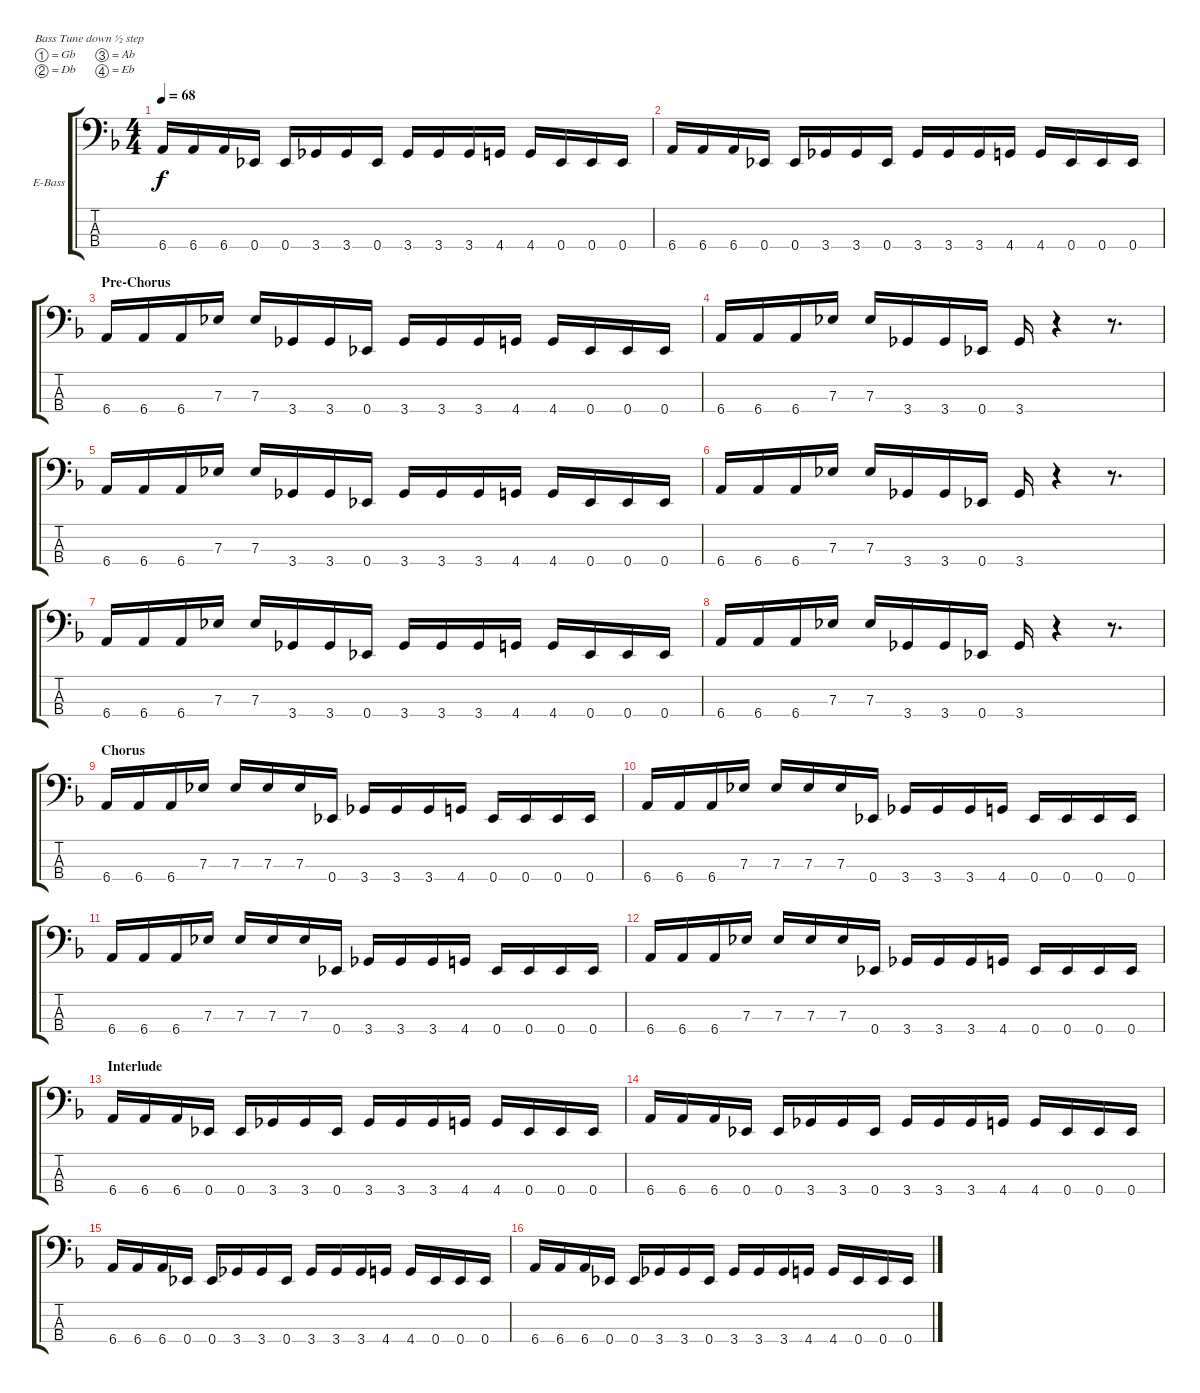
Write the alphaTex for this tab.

\defaultSystemsLayout 4
\bracketExtendMode groupsimilarinstruments
\firstSystemTrackNameOrientation horizontal
\otherSystemsTrackNameOrientation horizontal
\track ("Electric Bass" "E-Bass") {instrument electricbassfinger}
\staff {score tabs}
\tuning (Gb2 Db2 Ab1 Eb1)
\ts (4 4)
\tempo 68
\clef f4
\scale
1.05422
\ks f
6.4.16{dy f} 6.4.16 6.4.16 0.4.16 0.4.16 3.4.16 3.4.16 0.4.16 3.4.16 3.4.16 3.4.16 4.4.16 4.4.16 0.4.16 0.4.16 0.4.16 |
\scale
0.945776 6.4.16 6.4.16 6.4.16 0.4.16 0.4.16 3.4.16 3.4.16 0.4.16 3.4.16 3.4.16 3.4.16 4.4.16 4.4.16 0.4.16 0.4.16 0.4.16 |
\section ("" "Pre-Chorus")
\scale
1.05422 6.4.16 6.4.16 6.4.16 7.3.16 7.3.16 3.4.16 3.4.16 0.4.16 3.4.16 3.4.16 3.4.16 4.4.16 4.4.16 0.4.16 0.4.16 0.4.16 |
\scale
0.945776 6.4.16 6.4.16 6.4.16 7.3.16 7.3.16 3.4.16 3.4.16 0.4.16 3.4.16 r.4 r.8{d} |
\scale
1.05422 6.4.16 6.4.16 6.4.16 7.3.16 7.3.16 3.4.16 3.4.16 0.4.16 3.4.16 3.4.16 3.4.16 4.4.16 4.4.16 0.4.16 0.4.16 0.4.16 |
\scale
0.945776 6.4.16 6.4.16 6.4.16 7.3.16 7.3.16 3.4.16 3.4.16 0.4.16 3.4.16 r.4 r.8{d} |
\scale
1.05422 6.4.16 6.4.16 6.4.16 7.3.16 7.3.16 3.4.16 3.4.16 0.4.16 3.4.16 3.4.16 3.4.16 4.4.16 4.4.16 0.4.16 0.4.16 0.4.16 |
\scale
0.945776 6.4.16 6.4.16 6.4.16 7.3.16 7.3.16 3.4.16 3.4.16 0.4.16 3.4.16 r.4 r.8{d} |
\section ("" "Chorus")
\scale
1.05422 6.4.16 6.4.16 6.4.16 7.3.16 7.3.16 7.3.16 7.3.16 0.4.16 3.4.16 3.4.16 3.4.16 4.4.16 0.4.16 0.4.16 0.4.16 0.4.16 |
\scale
0.945776 6.4.16 6.4.16 6.4.16 7.3.16 7.3.16 7.3.16 7.3.16 0.4.16 3.4.16 3.4.16 3.4.16 4.4.16 0.4.16 0.4.16 0.4.16 0.4.16 |
\scale
1.05422 6.4.16 6.4.16 6.4.16 7.3.16 7.3.16 7.3.16 7.3.16 0.4.16 3.4.16 3.4.16 3.4.16 4.4.16 0.4.16 0.4.16 0.4.16 0.4.16 |
\scale
0.945776 6.4.16 6.4.16 6.4.16 7.3.16 7.3.16 7.3.16 7.3.16 0.4.16 3.4.16 3.4.16 3.4.16 4.4.16 0.4.16 0.4.16 0.4.16 0.4.16 |
\section ("" "Interlude")
\scale
1.05422 6.4.16 6.4.16 6.4.16 0.4.16 0.4.16 3.4.16 3.4.16 0.4.16 3.4.16 3.4.16 3.4.16 4.4.16 4.4.16 0.4.16 0.4.16 0.4.16 |
\scale
0.945776 6.4.16 6.4.16 6.4.16 0.4.16 0.4.16 3.4.16 3.4.16 0.4.16 3.4.16 3.4.16 3.4.16 4.4.16 4.4.16 0.4.16 0.4.16 0.4.16 |
\scale
1.05422 6.4.16 6.4.16 6.4.16 0.4.16 0.4.16 3.4.16 3.4.16 0.4.16 3.4.16 3.4.16 3.4.16 4.4.16 4.4.16 0.4.16 0.4.16 0.4.16 |
\scale
0.945776 6.4.16 6.4.16 6.4.16 0.4.16 0.4.16 3.4.16 3.4.16 0.4.16 3.4.16 3.4.16 3.4.16 4.4.16 4.4.16 0.4.16 0.4.16 0.4.16
